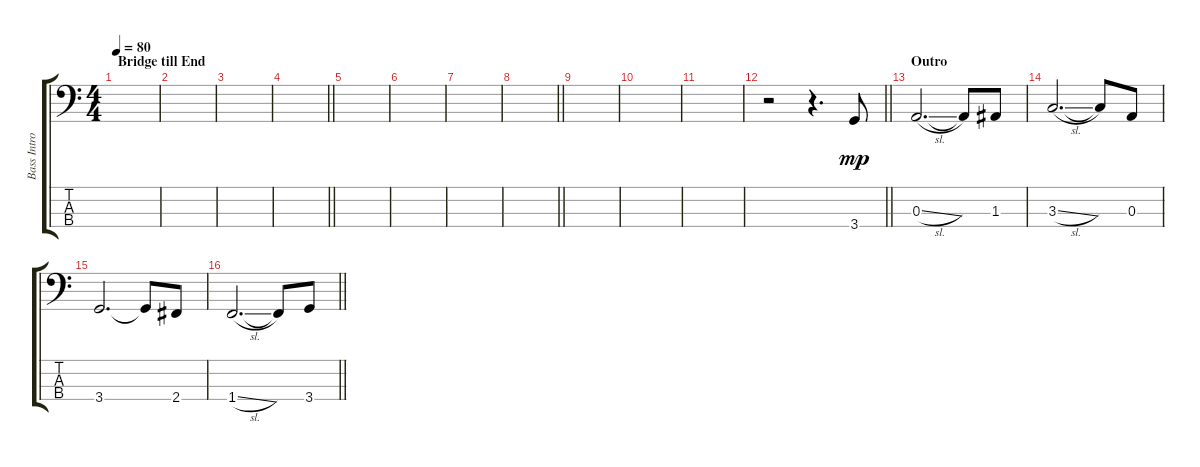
\track ("Bass Intro" "Bass Intro") {instrument electricbassfinger}
\staff {score tabs}
\tuning (G2 D2 A1 E1) {hide}
\ts (4 4)
\section ("" "Bridge till End")
\tempo 80
\clef f4
\ks c
|
|
|
\barLineRight lightlight
|
|
|
|
\barLineRight lightlight
|
|
|
|
\barLineRight lightlight
r.2 r.4{d} 3.4.8{dy mp} |
\section ("" "Outro")
0.3{sl}.2{d} 0.3{t}.8 1.3.8 |
3.3{sl}.2{d} 3.3{t}.8 0.3.8 |
3.4.2{d} 3.4{t}.8 2.4.8 |
\barLineRight lightlight
1.4{sl}.2{d} 1.4{t}.8 3.4.8
